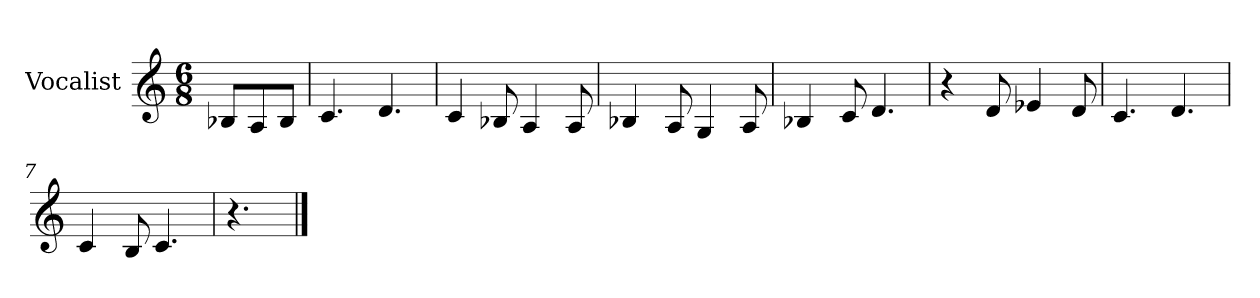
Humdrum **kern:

**kern
*part1
*staff1
*I"Vocalist
*k[]
*C:
*M6/8
=
8B-XL
8A
8B-J
=1
4.c
4.d
=2
4c
8B-X
4A
8A
=3
4B-X
8A
4G
8A
=4
4B-X
8c
4.d
=5
4r
8d
4e-X
8d
=6
4.c
4.d
=7
4c
8B
4.c
=8
4.r
==
*-
